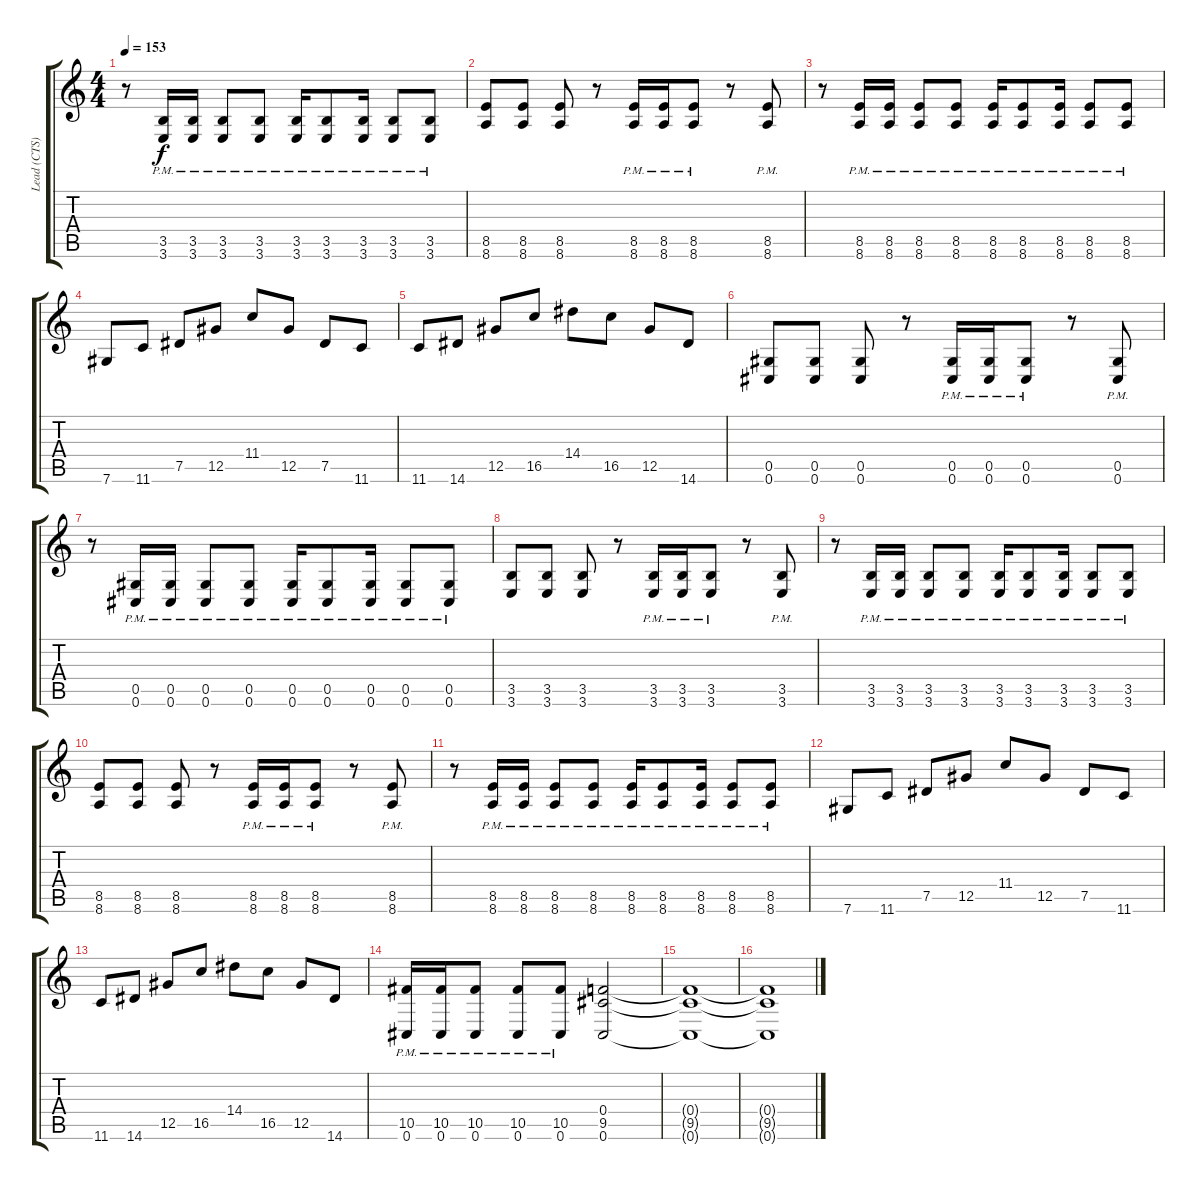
\track ("Lead (CTS) / Rythm (IW)" "Lead (CTS)") {instrument distortionguitar}
\staff {score tabs}
\tuning (Eb4 Bb3 Gb3 Db3 Ab2 Db2) {hide}
\ts (4 4)
\tempo 153
\clef g2
\ks c
r.8{dy f} (3.5{pm} 3.6{pm}).16 (3.5{pm} 3.6{pm}).16 (3.5{pm} 3.6{pm}).8 (3.5{pm} 3.6{pm}).8 (3.5{pm} 3.6{pm}).16 (3.5{pm} 3.6{pm}).8 (3.5{pm} 3.6{pm}).16 (3.5{pm} 3.6{pm}).8 (3.5{pm} 3.6{pm}).8 |
(8.5 8.6).8 (8.5 8.6).8 (8.5 8.6).8 r.8 (8.5{pm} 8.6{pm}).16 (8.5{pm} 8.6{pm}).16 (8.5{pm} 8.6{pm}).8 r.8 (8.5{pm} 8.6{pm}).8 |
r.8 (8.5{pm} 8.6{pm}).16 (8.5{pm} 8.6{pm}).16 (8.5{pm} 8.6{pm}).8 (8.5{pm} 8.6{pm}).8 (8.5{pm} 8.6{pm}).16 (8.5{pm} 8.6{pm}).8 (8.5{pm} 8.6{pm}).16 (8.5{pm} 8.6{pm}).8 (8.5{pm} 8.6{pm}).8 |
7.6.8 11.6.8 7.5.8 12.5.8 11.4.8 12.5.8 7.5.8 11.6.8 |
11.6.8 14.6.8 12.5.8 16.5.8 14.4.8 16.5.8 12.5.8 14.6.8 |
(0.5 0.6).8 (0.5 0.6).8 (0.5 0.6).8 r.8 (0.5{pm} 0.6{pm}).16 (0.5{pm} 0.6{pm}).16 (0.5{pm} 0.6{pm}).8 r.8 (0.5{pm} 0.6{pm}).8 |
r.8 (0.5{pm} 0.6{pm}).16 (0.5{pm} 0.6{pm}).16 (0.5{pm} 0.6{pm}).8 (0.5{pm} 0.6{pm}).8 (0.5{pm} 0.6{pm}).16 (0.5{pm} 0.6{pm}).8 (0.5{pm} 0.6{pm}).16 (0.5{pm} 0.6{pm}).8 (0.5{pm} 0.6{pm}).8 |
(3.5 3.6).8 (3.5 3.6).8 (3.5 3.6).8 r.8 (3.5{pm} 3.6{pm}).16 (3.5{pm} 3.6{pm}).16 (3.5{pm} 3.6{pm}).8 r.8 (3.5{pm} 3.6{pm}).8 |
r.8 (3.5{pm} 3.6{pm}).16 (3.5{pm} 3.6{pm}).16 (3.5{pm} 3.6{pm}).8 (3.5{pm} 3.6{pm}).8 (3.5{pm} 3.6{pm}).16 (3.5{pm} 3.6{pm}).8 (3.5{pm} 3.6{pm}).16 (3.5{pm} 3.6{pm}).8 (3.5{pm} 3.6{pm}).8 |
(8.5 8.6).8 (8.5 8.6).8 (8.5 8.6).8 r.8 (8.5{pm} 8.6{pm}).16 (8.5{pm} 8.6{pm}).16 (8.5{pm} 8.6{pm}).8 r.8 (8.5{pm} 8.6{pm}).8 |
r.8 (8.5{pm} 8.6{pm}).16 (8.5{pm} 8.6{pm}).16 (8.5{pm} 8.6{pm}).8 (8.5{pm} 8.6{pm}).8 (8.5{pm} 8.6{pm}).16 (8.5{pm} 8.6{pm}).8 (8.5{pm} 8.6{pm}).16 (8.5{pm} 8.6{pm}).8 (8.5{pm} 8.6{pm}).8 |
7.6.8 11.6.8 7.5.8 12.5.8 11.4.8 12.5.8 7.5.8 11.6.8 |
11.6.8 14.6.8 12.5.8 16.5.8 14.4.8 16.5.8 12.5.8 14.6.8 |
(10.5{pm} 0.6{pm}).16 (10.5{pm} 0.6{pm}).16 (10.5{pm} 0.6{pm}).8 (10.5{pm} 0.6{pm}).8 (10.5{pm} 0.6{pm}).8 (0.4 9.5 0.6).2 |
(0.4{t} 9.5{t} 0.6{t}).1 |
(0.4{t} 9.5{t} 0.6{t}).1
